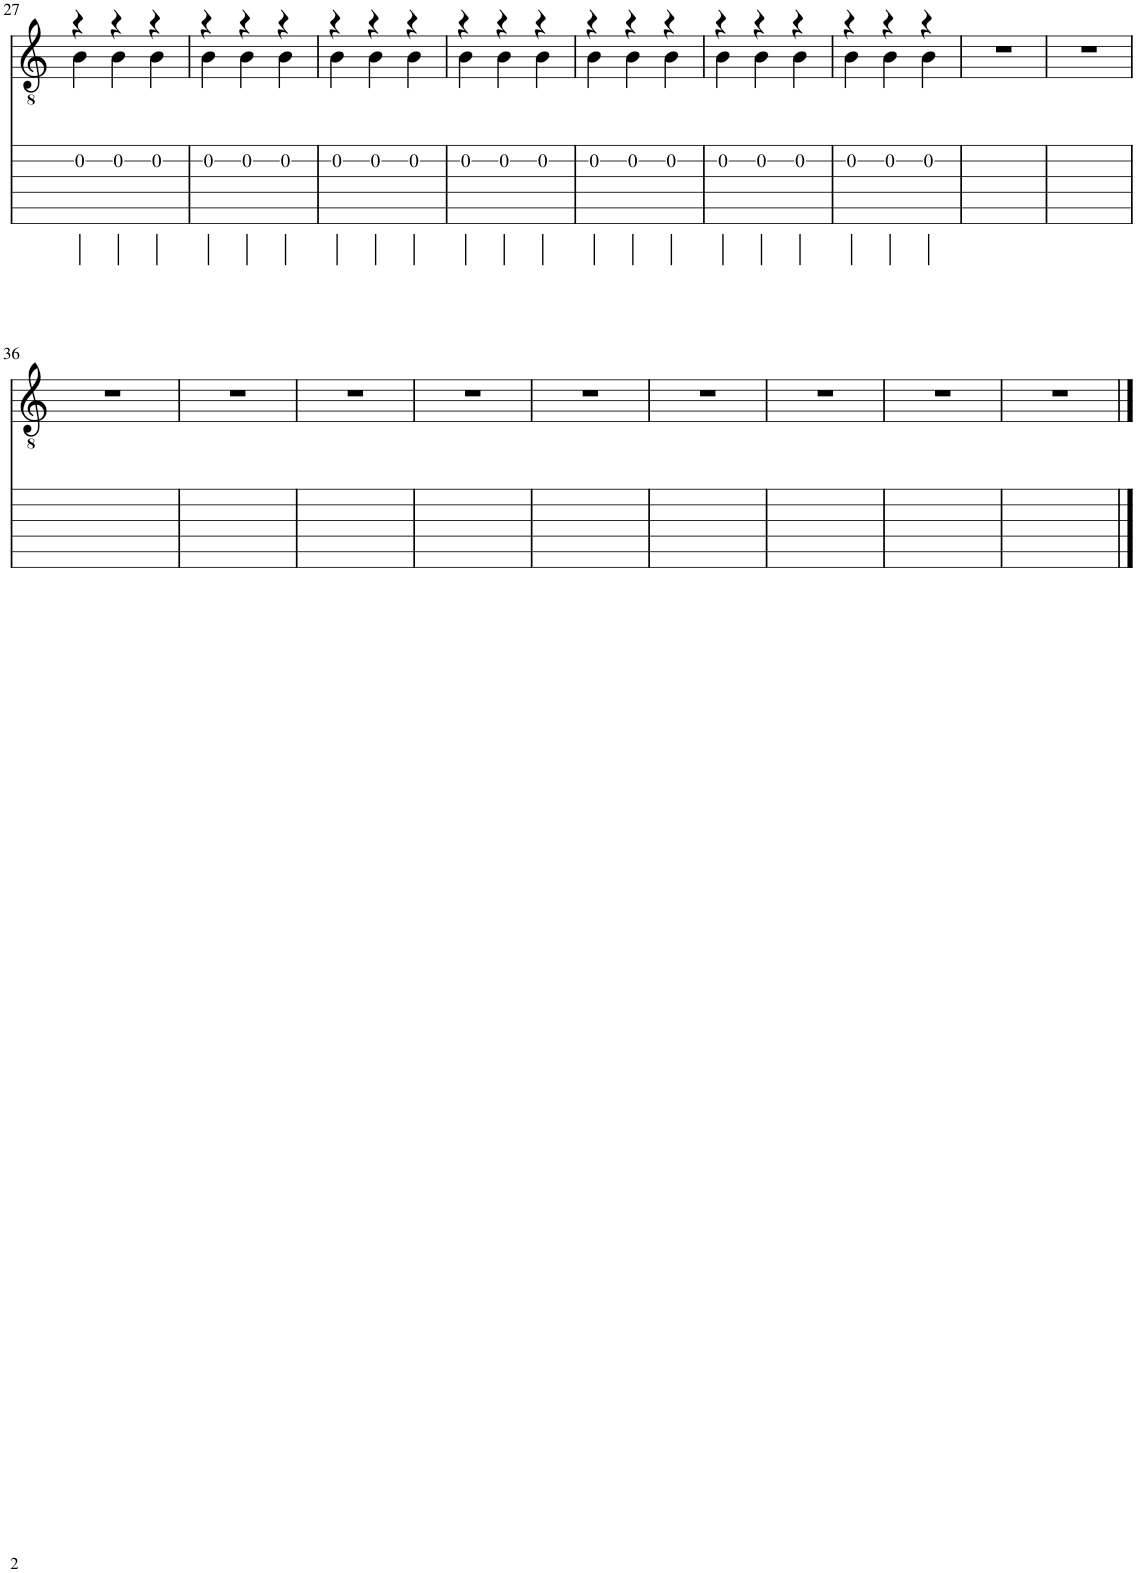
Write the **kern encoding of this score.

**kern	**kern
*part1	*part1
*staff2	*staff1
*I"Acoustic Guitar	*
*I'Guit.	*
!!LO:PB:g=z
*	*clefGv2
*k[]	*k[]
*M3/4	*M3/4
=27	=27
*^	*^
4r	4B\	4r	4B\
4r	4B\	4r	4B\
4r	4B\	4r	4B\
=28	=28	=28	=28
4r	4B\	4r	4B\
4r	4B\	4r	4B\
4r	4B\	4r	4B\
=29	=29	=29	=29
4r	4B\	4r	4B\
4r	4B\	4r	4B\
4r	4B\	4r	4B\
=30	=30	=30	=30
4r	4B\	4r	4B\
4r	4B\	4r	4B\
4r	4B\	4r	4B\
=31	=31	=31	=31
4r	4B\	4r	4B\
4r	4B\	4r	4B\
4r	4B\	4r	4B\
=32	=32	=32	=32
4r	4B\	4r	4B\
4r	4B\	4r	4B\
4r	4B\	4r	4B\
=33	=33	=33	=33
4r	4B\	4r	4B\
4r	4B\	4r	4B\
4r	4B\	4r	4B\
*v	*v	*	*
*	*v	*v
=34	=34
2.r	2.r
=35	=35
2.r	2.r
!!LO:LB:g=z
=36	=36
2.r	2.r
=37	=37
2.r	2.r
=38	=38
2.r	2.r
=39	=39
2.r	2.r
=40	=40
2.r	2.r
=41	=41
2.r	2.r
=42	=42
2.r	2.r
=43	=43
2.r	2.r
=44	=44
2.r	2.r
==	==
*-	*-
